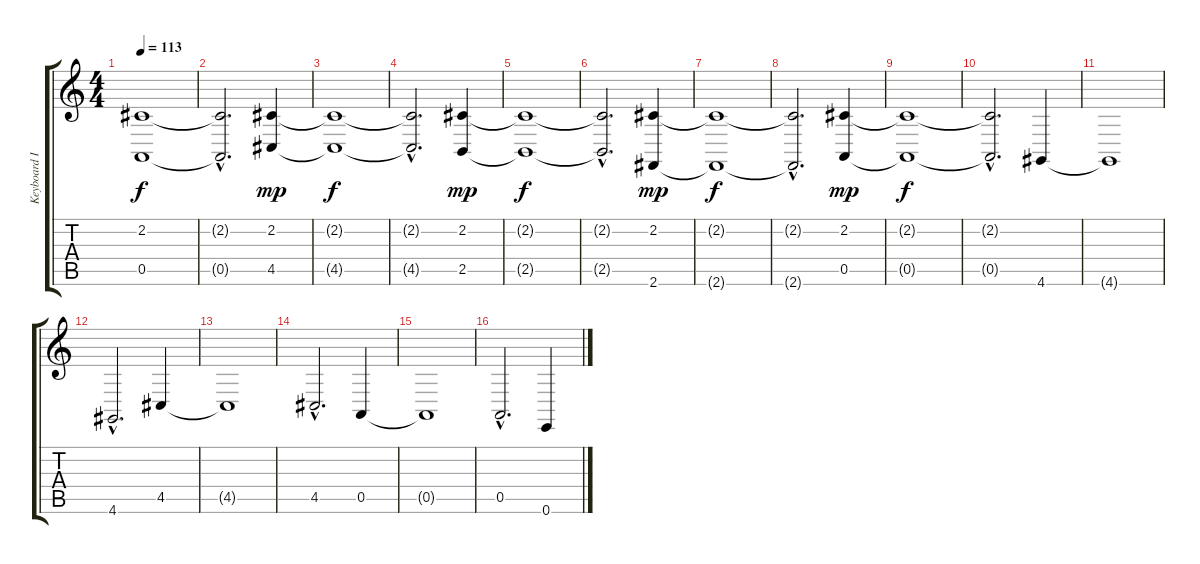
\track ("Keyboard I" "Keyboard I") {instrument piccolo}
\staff {score tabs}
\tuning (E4 B3 G3 D3 A2 E2) {hide}
\ts (4 4)
\tempo 113
\clef g2
\ks c
(2.2{t} 0.5{t}).1{dy f} |
(2.2{hac t} 0.5{hac t}).2{d} (2.2 4.5).4{dy mp} |
(2.2{t} 4.5{t}).1{dy f} |
(2.2{hac t} 4.5{hac t}).2{d} (2.2 2.5).4{dy mp} |
(2.2{t} 2.5{t}).1{dy f} |
(2.2{hac t} 2.5{hac t}).2{d} (2.2 2.6).4{dy mp} |
(2.2{t} 2.6{t}).1{dy f} |
(2.2{hac t} 2.6{hac t}).2{d} (2.2 0.5).4{dy mp} |
(2.2{t} 0.5{t}).1{dy f} |
(2.2{hac t} 0.5{hac t}).2{d} 4.6.4 |
4.6{t}.1 |
4.6{hac}.2{d} 4.5.4 |
4.5{t}.1 |
4.5{hac}.2{d} 0.5.4 |
0.5{t}.1 |
0.5{hac}.2{d} 0.6.4
